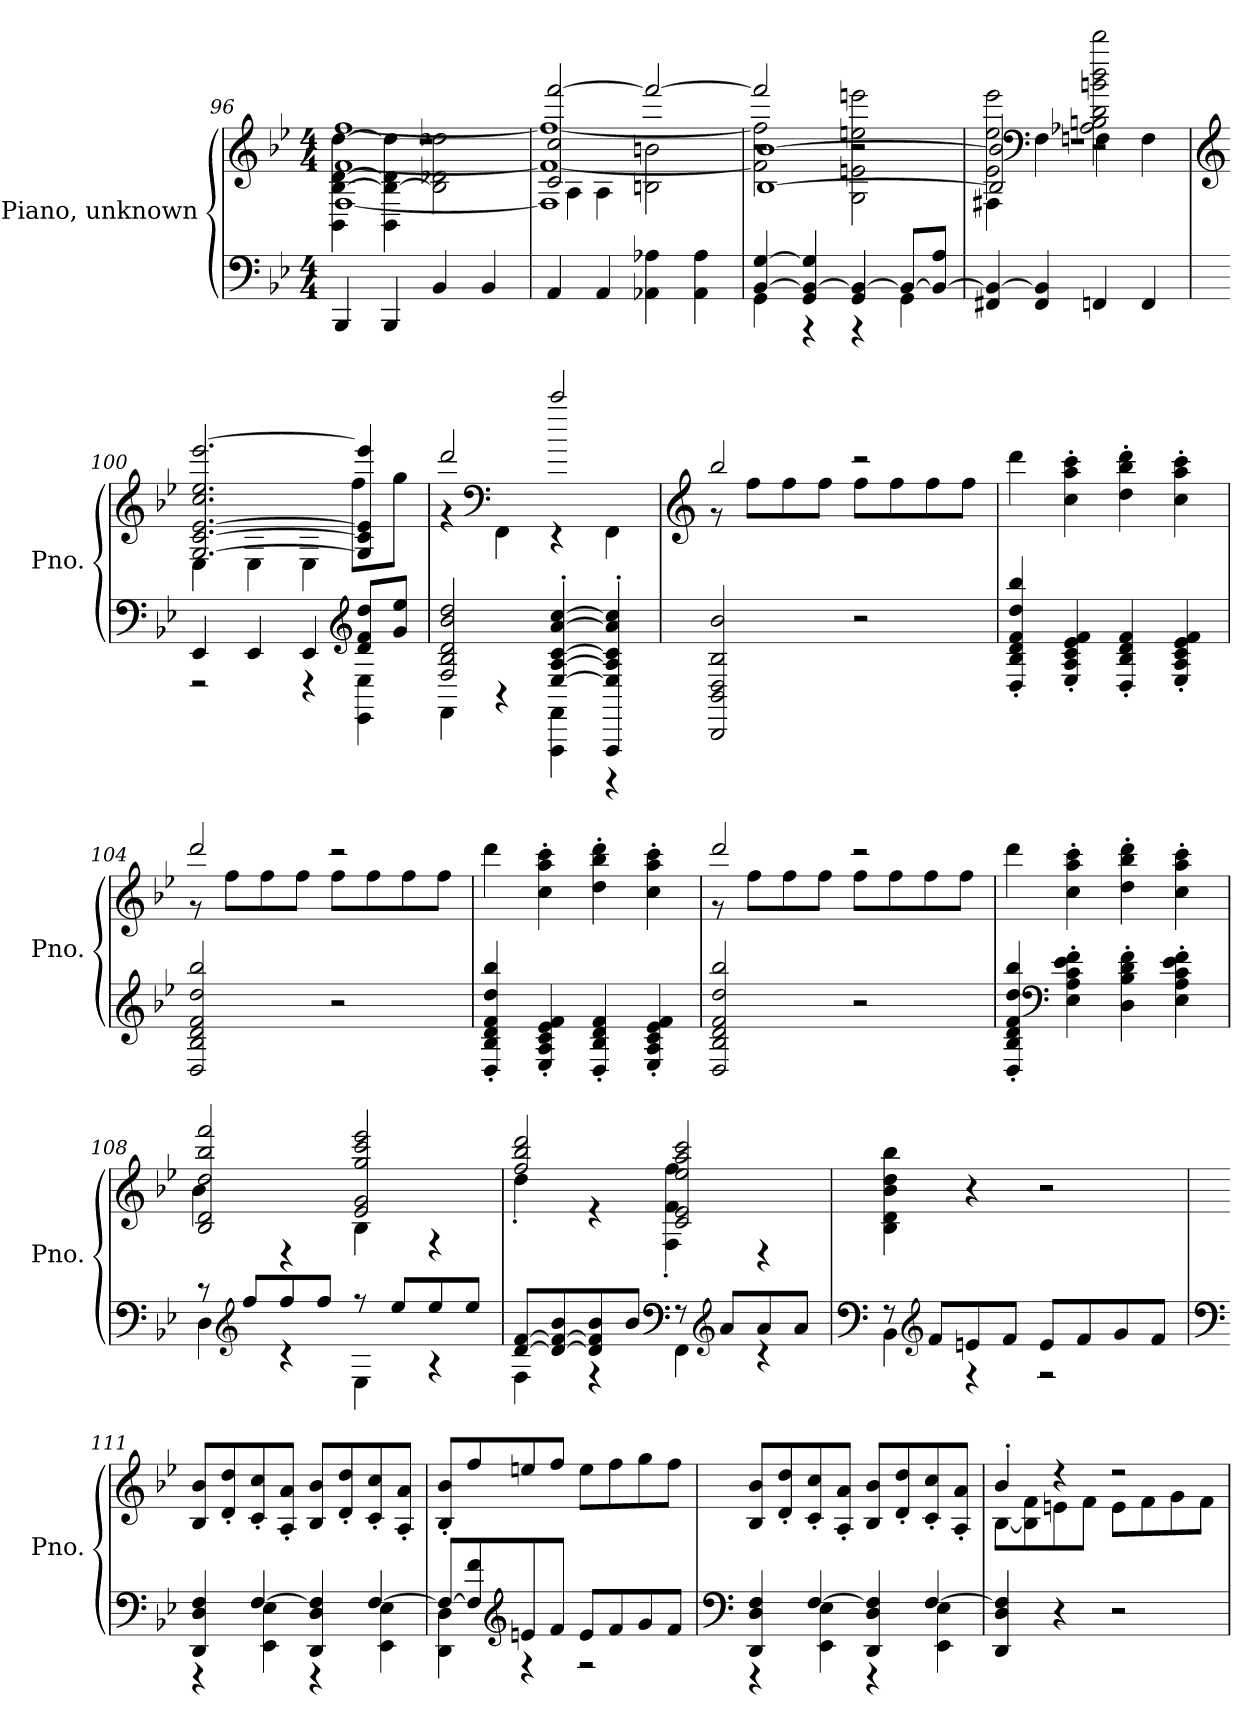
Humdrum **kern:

**kern	**kern
*part1	*part1
*staff2	*staff1
*I"Piano, unknown	*
*I'Pno.	*
*clefF4	*clefG2
*k[b-e-]	*k[b-e-]
*M4/4	*M4/4
=96	=96
*	*^
*	*	*^
4BBB-/	1r	[1F [1f [1ff	4BB-\ [4B-\ [4d\ [4dd\
4BBB-/	.	.	4BB-\ 4B-\_ 4d\] 4dd\]
4BB-/	.	.	2B-\] 2d-X\ 2dd-X\
4BB-/	.	.	.
=97	=97	=97	=97
4AA/	2c/ 2cc/ [2fff/	1F] 1f_ 1ff_	4A\
4AA/	.	.	4A\
4AA-X\ 4A-X\	2fff/_	.	2Bn\ 2bn\
4AA-\ 4A-\	.	.	.
=98	=98	=98	=98
*^	*	*	*^
[4BB-/ [4G/	4GG\	2fff/]	2f\] 2ff\]	[1B- [1b-	2r
4GG/ 4BB-/_ 4G/]	4r	.	.	.	.
4GG/ 4BB-/_	4r	2r	2r	.	2G\ 2en\ 2een\ 2eeen\
8BB-/L_	4GG\	.	.	.	.
8BB-/_ 8A/J	.	.	.	.	.
*v	*v	*	*	*	*
=99	=99	=99	=99	=99
4FF#X/ 4BB-/_	1r	2e-\ 2ee-\ 2eee-\	2B-/] 2b-/]	4F#X\
*	*clefF4	*	*	*
4FF#/ 4BB-/]	.	.	.	4F#\
4FFn/	.	2A-X\ 2Bn\ 2d\ 2bn\ 2dd\ 2ddd\	2r	4Fn\
4FF/	.	.	.	4F\
*	*v	*v	*v	*v
!!LO:LB:g=z
=100	=100
*	*clefG2
*^	*^
4EE-/	2r	[2.G/ [2.c/ [2.e-/ 2.cc/ 2.ee-/ [2.eee-/	4E-\
4EE-/	.	.	4E-\
4EE-/	4r	.	4E-\
*clefG2	*	*	*
8d/ 8f/ 8dd/L	4EE-\ 4E-\	4G/] 4c/] 4e-/] 4eee-/]	8ff\L
8g/ 8ee-/J	.	.	8gg\J
=101	=101	=101	=101
2F/ 2B-/ 2d/ 2b-/ 2dd/	4FF\	2ddd/	4r
*	*	*clefF4	*
.	4r	.	4FF\
[4E-/' [4A/' [4c/' [4a/' [4cc/'	4FFF\ 4FF\	2ccc/	4r
4FFF/' 4E-/]' 4A/]' 4c/]' 4a/]' 4cc/]'	4r	.	4FF\
*v	*v	*	*
=102	=102	=102
*	*clefG2	*
2BBB-/ 2BB-/ 2D/ 2B-/ 2b-/	2bb-/	8r
.	.	8ff\L
.	.	8ff\
.	.	8ff\J
2r	2r	8ff\L
.	.	8ff\
.	.	8ff\
.	.	8ff\J
*	*v	*v
=103	=103
4D/' 4B-/' 4d/' 4f/' 4dd/' 4bb-/'	4ddd\
4E-/' 4A/' 4c/' 4e-/' 4f/'	4cc\' 4aa\' 4ccc\'
4D/' 4B-/' 4d/' 4f/'	4dd\' 4bb-\' 4ddd\'
4E-/' 4A/' 4c/' 4e-/' 4f/'	4cc\' 4aa\' 4ccc\'
=104	=104
*	*^
2D/ 2B-/ 2d/ 2f/ 2dd/ 2bb-/	2ddd/	8r
.	.	8ff\L
.	.	8ff\
.	.	8ff\J
2r	2r	8ff\L
.	.	8ff\
.	.	8ff\
.	.	8ff\J
*	*v	*v
!!LO:LB:g=z
=105	=105
4D/' 4B-/' 4d/' 4f/' 4dd/' 4bb-/'	4ddd\
4E-/' 4A/' 4c/' 4e-/' 4f/'	4cc\' 4aa\' 4ccc\'
4D/' 4B-/' 4d/' 4f/'	4dd\' 4bb-\' 4ddd\'
4E-/' 4A/' 4c/' 4e-/' 4f/'	4cc\' 4aa\' 4ccc\'
=106	=106
*	*^
2D/ 2B-/ 2d/ 2f/ 2dd/ 2bb-/	2ddd/	8r
.	.	8ff\L
.	.	8ff\
.	.	8ff\J
2r	2r	8ff\L
.	.	8ff\
.	.	8ff\
.	.	8ff\J
*	*v	*v
=107	=107
4D/' 4B-/' 4d/' 4f/' 4dd/' 4bb-/'	4ddd\
*clefF4	*
4E-\' 4A\' 4c\' 4e-\' 4f\'	4cc\' 4aa\' 4ccc\'
4D\' 4B-\' 4d\' 4f\'	4dd\' 4bb-\' 4ddd\'
4E-\' 4A\' 4c\' 4e-\' 4f\'	4cc\' 4aa\' 4ccc\'
=108	=108
*^	*^
8r	4D\	2B-/ 2d/ 2dd/ 2bb-/ 2fff/	4b-\
*clefG2	*	*	*
8ff/L	.	.	.
8ff/	4r	.	4r
8ff/J	.	.	.
8r	4E-\	2e-/ 2g/ 2gg/ 2ccc/ 2eee-/	4B-\
8ee-/L	.	.	.
8ee-/	4r	.	4r
8ee-/J	.	.	.
!!LO:PB:g=z	!!
=109	=109	=109	=109
[8d/ [8f/L	4F\	2ff/ 2bb-/ 2ddd/	4dd'\
8d/_ 8f/_ 8b-/	.	.	.
8d/] 8f/] 8b-/	4r	.	4r
8b-/J	.	.	.
*clefF4	*	*	*
8r	4FF\	2c/ 2e-/ 2ee-/ 2aa/ 2ccc/	4F\' 4f\' 4ff\'
*clefG2	*	*	*
8a/L	.	.	.
8a/	4r	.	4r
8a/J	.	.	.
*	*	*v	*v
=110	=110	=110
*clefF4	*	*
8r	4BB-\	4B-\ 4d\ 4b-\ 4dd\ 4bb-\
*clefG2	*	*
8f/L	.	.
8en/	4r	4r
8f/J	.	.
8e/L	2r	2r
8f/	.	.
8g/	.	.
8f/J	.	.
=111	=111	=111
*clefF4	*	*
4DD/ 4D/ 4F/	4r	8B-/ 8b-/L
.	.	8d/' 8dd/'
[4F/	4EE-\ 4E-\	8c/' 8cc/'
.	.	8A/' 8a/'J
4DD/ 4D/ 4F/]	4r	8B-/ 8b-/L
.	.	8d/' 8dd/'
[4F/	4EE-\ 4E-\	8c/' 8cc/'
.	.	8A/' 8a/'J
!!LO:LB:g=z
=112	=112	=112
8F/L_	4DD\ 4D\	8B-/' 8b-/'L
8F/] 8f/	.	8ff/
*clefG2	*	*
8en/	4r	8een/
8f/J	.	8ff/J
8e/L	2r	8ee\L
8f/	.	8ff\
8g/	.	8gg\
8f/J	.	8ff\J
=113	=113	=113
*clefF4	*	*
4DD/ 4D/ 4F/	4r	8B-/ 8b-/L
.	.	8d/' 8dd/'
[4F/	4EE-\ 4E-\	8c/' 8cc/'
.	.	8A/' 8a/'J
4DD/ 4D/ 4F/]	4r	8B-/ 8b-/L
.	.	8d/' 8dd/'
[4F/	4EE-\ 4E-\	8c/' 8cc/'
.	.	8A/' 8a/'J
*v	*v	*
=114	=114
*	*^
4DD/ 4D/ 4F/]	4b-'/	[8B-\L
.	.	8B-\] 8f\
4r	4r	8en\
.	.	8f\J
2r	2r	8e\L
.	.	8f\
.	.	8g\
.	.	8f\J
*	*v	*v
=	=
*-	*-
